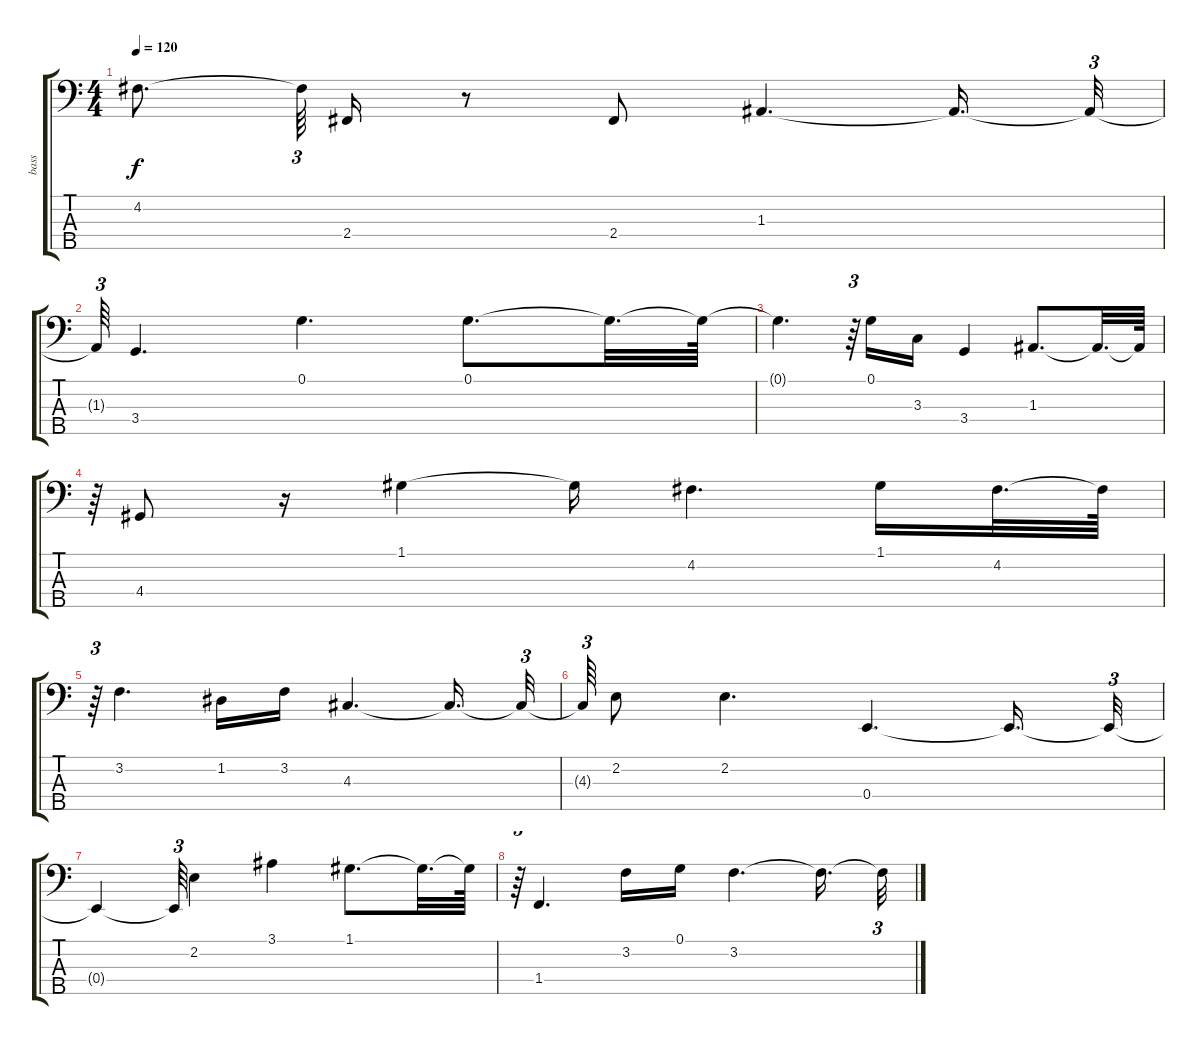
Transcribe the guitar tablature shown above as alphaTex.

\track ("bass" "bass") {instrument fretlessbass}
\staff {score tabs}
\tuning (G2 D2 A1 E1 B0) {hide}
\ts (4 4)
\tempo 120
\clef f4
\ks c
4.2{t}.8{d dy f} 4.2{t}.64{tu (3 2) beam splitsecondary} 2.4.16 r.8 2.4.8 1.3.4{d} 1.3{t}.16{d} 1.3{t}.32{tu (3 2)} |
1.3{t}.64{tu (3 2)} 3.4.4{d} 0.1.4{d} 0.1.8{d} 0.1{t}.32{d} 0.1{t}.64 |
0.1{t}.4{d} r.64{tu (3 2)} 0.1.16 3.3.16 3.4.4 1.3.8{d} 1.3{t}.32{d} 1.3{t}.64 |
r.64{tu (3 2)} 4.4.8 r.16 1.1.4 1.1{t}.16 4.2.4{d} 1.1.16 4.2.32{d} 4.2{t}.64 |
r.64{tu (3 2)} 3.2.4{d} 1.2.16 3.2.16 4.3.4{d} 4.3{t}.16{d} 4.3{t}.32{tu (3 2)} |
4.3{t}.64{tu (3 2)} 2.2.8 2.2.4{d} 0.4.4{d} 0.4{t}.16{d} 0.4{t}.32{tu (3 2)} |
0.4{t}.4 0.4{t}.64{tu (3 2)} 2.2.4 3.1.4 1.1.8{d} 1.1{t}.32{d} 1.1{t}.64 |
r.64{tu (3 2)} 1.4.4{d} 3.2.16 0.1.16 3.2.4{d} 3.2{t}.16{d} 3.2{t}.32{tu (3 2)}
